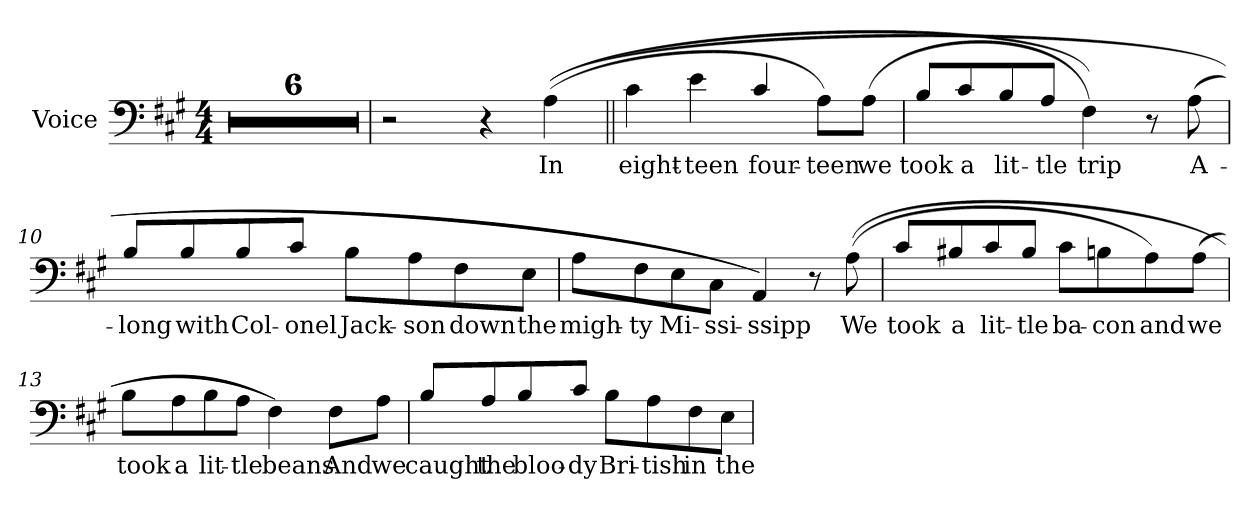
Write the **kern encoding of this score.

**kern	**text
*part1	*part1
*staff1	*staff1
*I"Voice	*
*I'Vo.	*
!!LO:PB:g=z
*clefF4	*
*k[f#c#g#]	*
*A:	*
*M4/4	*
=1	=1
1r	.
=2	=2
1r	.
=3	=3
1r	.
=4	=4
1r	.
=5	=5
1r	.
=6	=6
1r	.
=7	=7
2r	.
4r	.
!	!LO:LY:b:color=#000000
(((4Ai\	In
=8||	=8||
!	!LO:LY:b:color=#000000
4c#i\	eight-
!	!LO:LY:b:color=#000000
4ei\	-teen
!	!LO:LY:b:color=#000000
4c#i/	four-
!	!LO:LY:b:color=#000000
8Ai\L)	-teen
!	!LO:LY:b:color=#000000
(8Ai\J	we
=9	=9
!	!LO:LY:b:color=#000000
8Bi/L	took
!	!LO:LY:b:color=#000000
8c#i/	a
!	!LO:LY:b:color=#000000
8Bi/	lit-
!	!LO:LY:b:color=#000000
8Ai/J	-tle
!	!LO:LY:b:color=#000000
4F#i\))	trip
8r	.
!	!LO:LY:b:color=#000000
(8Ai\	A-
=10	=10
!	!LO:LY:b:color=#000000
8Bi/L	-long
!	!LO:LY:b:color=#000000
8Bi/	with
!	!LO:LY:b:color=#000000
8Bi/	Col-
!	!LO:LY:b:color=#000000
8c#i/J	-onel
!	!LO:LY:b:color=#000000
8Bi\L	Jack-
!	!LO:LY:b:color=#000000
8Ai\	-son
!	!LO:LY:b:color=#000000
8F#i\	down
!	!LO:LY:b:color=#000000
8Ei\J	the
!!LO:LB:g=z
=11	=11
!	!LO:LY:b:color=#000000
8Ai\L	migh-
!	!LO:LY:b:color=#000000
8F#i\	-ty
!	!LO:LY:b:color=#000000
8Ei\	Mi-
!	!LO:LY:b:color=#000000
8C#i\J	-ssi-
!	!LO:LY:b:color=#000000
4AAi/))	-ssipp
8r	.
!	!LO:LY:b:color=#000000
((8Ai\	We
=12	=12
!	!LO:LY:b:color=#000000
8c#i/L	took
!	!LO:LY:b:color=#000000
8B#Xi/	a
!	!LO:LY:b:color=#000000
8c#i/	lit-
!	!LO:LY:b:color=#000000
8B#i/J	-tle
!	!LO:LY:b:color=#000000
8c#i\L	ba-
!	!LO:LY:b:color=#000000
8Bni\	-con
!	!LO:LY:b:color=#000000
8Ai\)	and
!	!LO:LY:b:color=#000000
(8Ai\J	we
=13	=13
!	!LO:LY:b:color=#000000
8Bi\L	took
!	!LO:LY:b:color=#000000
8Ai\	a
!	!LO:LY:b:color=#000000
8Bi\	lit-
!	!LO:LY:b:color=#000000
8Ai\J	-tle
!	!LO:LY:b:color=#000000
4F#i\))	beans
!	!LO:LY:b:color=#000000
8F#i\L	And
!	!LO:LY:b:color=#000000
8Ai\J	we
=14	=14
!	!LO:LY:b:color=#000000
8Bi/L	caught
!	!LO:LY:b:color=#000000
8Ai/	the
!	!LO:LY:b:color=#000000
8Bi/	bloo-
!	!LO:LY:b:color=#000000
8c#i/J	-dy
!	!LO:LY:b:color=#000000
8Bi\L	Bri-
!	!LO:LY:b:color=#000000
8Ai\	-tish
!	!LO:LY:b:color=#000000
8F#i\	in
!	!LO:LY:b:color=#000000
8Ei\J	the
=	=
*-	*-
